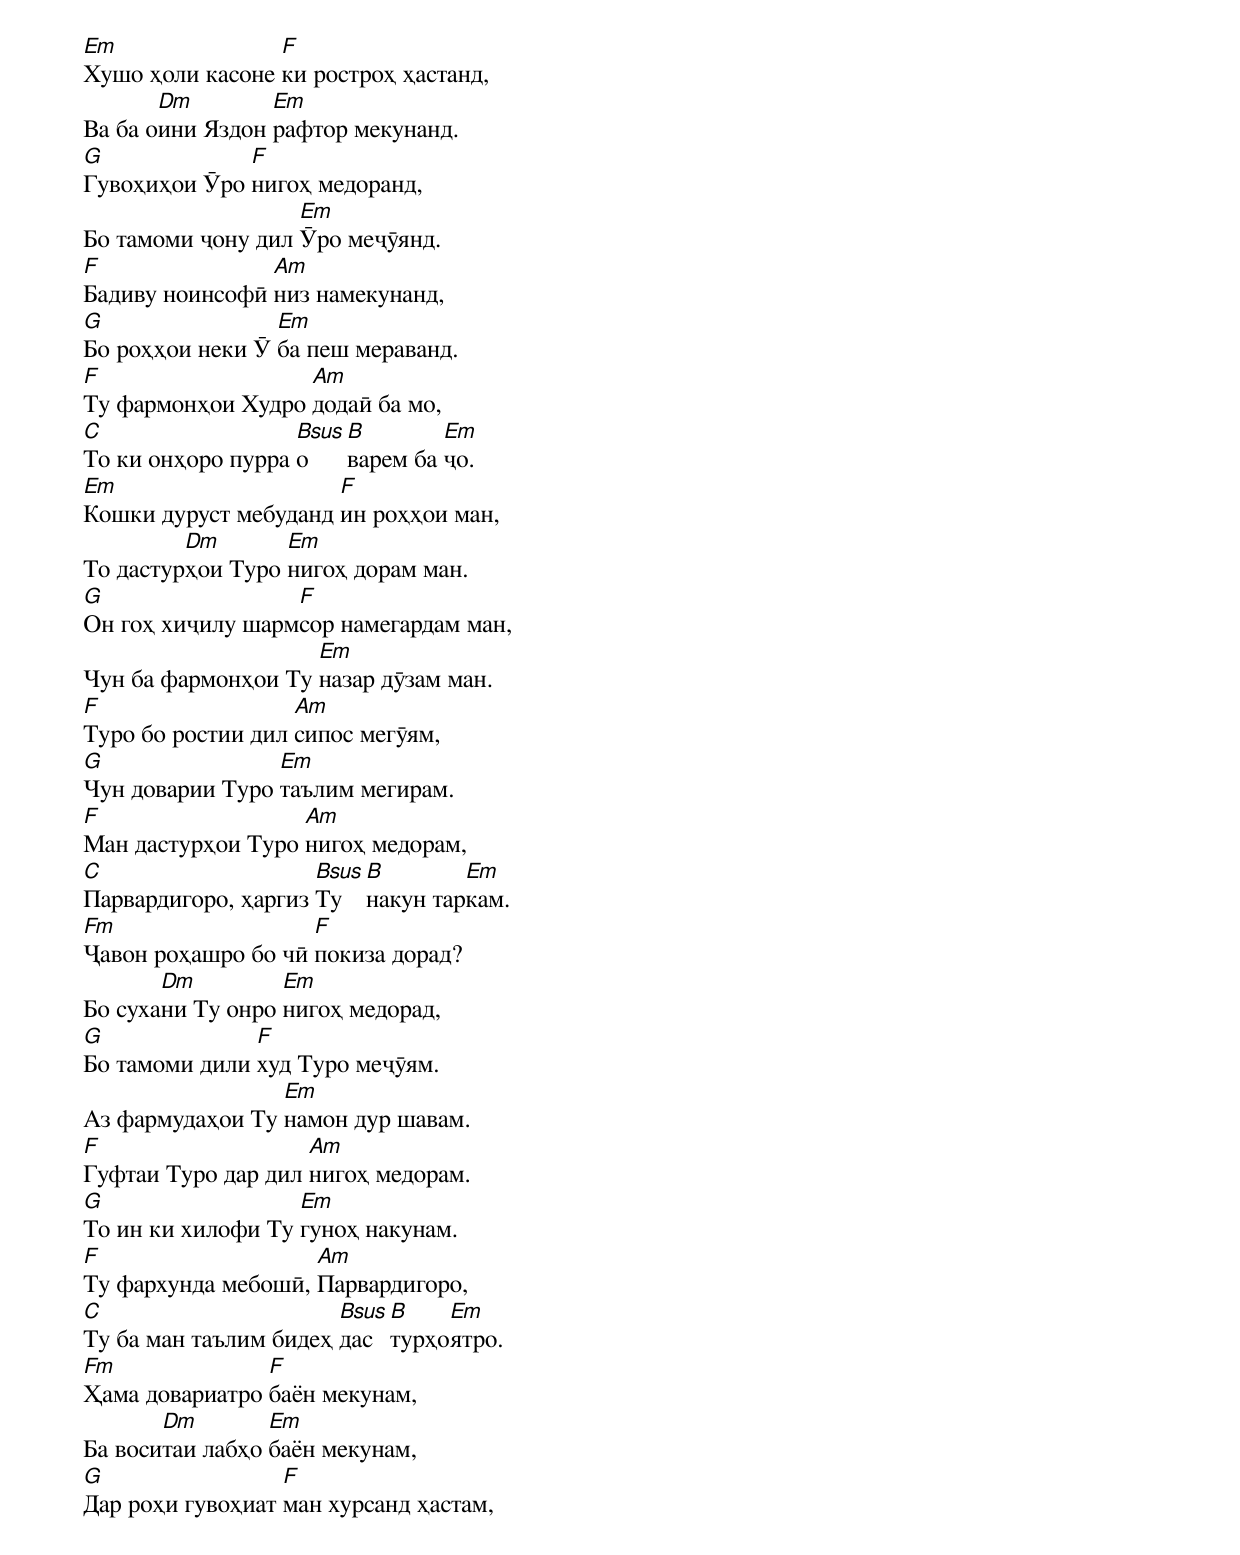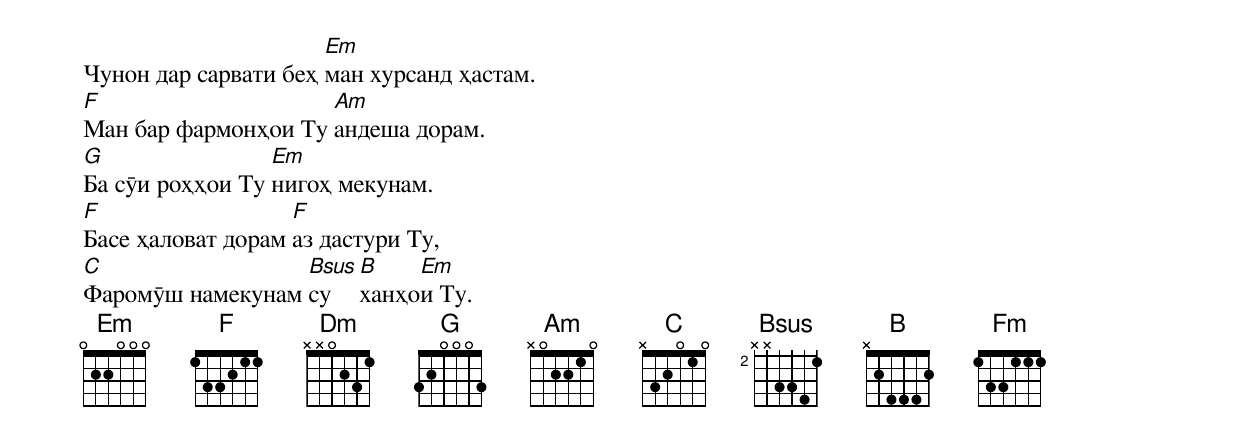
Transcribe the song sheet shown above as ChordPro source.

[Em]Хушо ҳоли касоне [F]ки ростроҳ ҳастанд,
Ва ба о[Dm]ини Яздон [Em]рафтор мекунанд.
[G]Гувоҳиҳои Ӯро [F]нигоҳ медоранд,
Бо тамоми ҷону дил [Em]Ӯро меҷӯянд.
[F]Бадиву ноинсофӣ [Am]низ намекунанд,
[G]Бо роҳҳои неки Ӯ [Em]ба пеш мераванд.
[F]Ту фармонҳои Худро [Am]додаӣ ба мо,
[C]То ки онҳоро пурра [Bsus]о[B]варем ба [Em]ҷо.
[Em]Кошки дуруст мебуданд [F]ин роҳҳои ман,
То дастур[Dm]ҳои Туро [Em]нигоҳ дорам ман.
[G]Он гоҳ хиҷилу шарм[F]сор намегардам ман,
Чун ба фармонҳои Ту [Em]назар дӯзам ман.
[F]Туро бо ростии дил [Am]сипос мегӯям,
[G]Чун доварии Туро [Em]таълим мегирам.
[F]Ман дастурҳои Туро [Am]нигоҳ медорам,
[C]Парвардигоро, ҳаргиз [Bsus]Ту [B]накун тар[Em]кам.
[Fm]Ҷавон роҳашро бо чӣ [F]покиза дорад?
Бо суха[Dm]ни Ту онро [Em]нигоҳ медорад,
[G]Бо тамоми дили [F]худ Туро меҷӯям.
Аз фармудаҳои Ту [Em]намон дур шавам.
[F]Гуфтаи Туро дар дил [Am]нигоҳ медорам.
[G]То ин ки хилофи Ту [Em]гуноҳ накунам.
[F]Ту фархунда мебошӣ, [Am]Парвардигоро,
[C]Ту ба ман таълим бидеҳ [Bsus]дас[B]турҳо[Em]ятро.
[Fm]Ҳама довариатро [F]баён мекунам,
Ба воси[Dm]таи лабҳо [Em]баён мекунам,
[G]Дар роҳи гувоҳиат [F]ман хурсанд ҳастам,
Чунон дар сарвати беҳ [Em]ман хурсанд ҳастам.
[F]Ман бар фармонҳои Ту [Am]андеша дорам.
[G]Ба сӯи роҳҳои Ту [Em]нигоҳ мекунам.
[F]Басе ҳаловат дорам [F]аз дастури Ту,
[C]Фаромӯш намекунам [Bsus]су[B]ханҳо[Em]и Ту.
